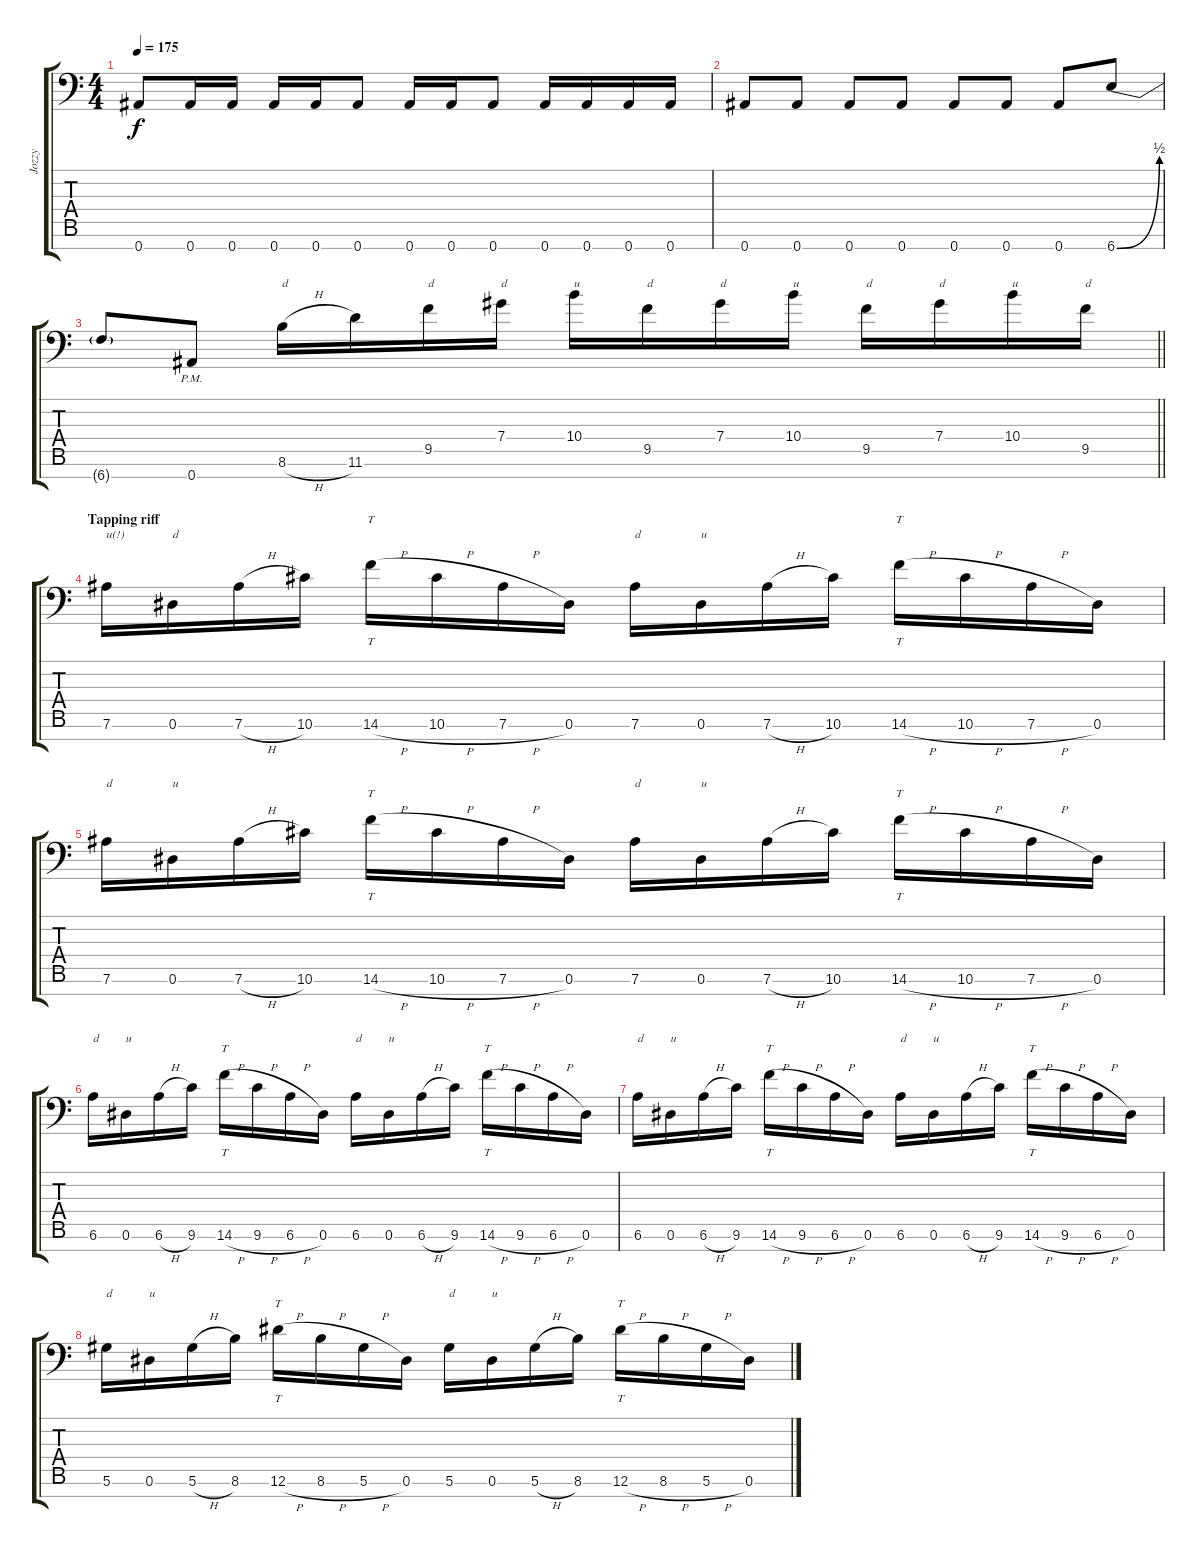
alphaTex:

\track ("Jozzy" "Jozzy") {instrument distortionguitar}
\staff {score tabs}
\tuning (Eb4 Bb3 Gb3 Db3 Ab2 Eb2 Bb1) {hide}
\ts (4 4)
\tempo 175
\clef f4
\ks c
0.7{t}.8{dy f} 0.7.16 0.7.16 0.7.16 0.7.16 0.7.8 0.7.16 0.7.16 0.7.8 0.7.16 0.7.16 0.7.16 0.7.16 |
0.7.8 0.7.8 0.7.8 0.7.8 0.7.8 0.7.8 0.7.8 6.7{be (bend 0 0 60 2)}.8 |
\barLineRight lightlight
6.7{t}.8 0.7{pm}.8 8.6{h}.16{txt "d"} 11.6.16 9.5.16{txt "d"} 7.4.16{txt "d"} 10.4.16{txt "u"} 9.5.16{txt "d"} 7.4.16{txt "d"} 10.4.16{txt "u"} 9.5.16{txt "d"} 7.4.16{txt "d"} 10.4.16{txt "u"} 9.5.16{txt "d"} |
\section ("" "Tapping riff")
7.6.16{txt "u(!)"} 0.6.16{txt "d"} 7.6{h}.16 10.6.16 14.6{h}.16{tt} 10.6{h}.16 7.6{h}.16 0.6.16 7.6.16{txt "d"} 0.6.16{txt "u"} 7.6{h}.16 10.6.16 14.6{h}.16{tt} 10.6{h}.16 7.6{h}.16 0.6.16 |
7.6.16{txt "d"} 0.6.16{txt "u"} 7.6{h}.16 10.6.16 14.6{h}.16{tt} 10.6{h}.16 7.6{h}.16 0.6.16 7.6.16{txt "d"} 0.6.16{txt "u"} 7.6{h}.16 10.6.16 14.6{h}.16{tt} 10.6{h}.16 7.6{h}.16 0.6.16 |
6.6.16{txt "d"} 0.6.16{txt "u"} 6.6{h}.16 9.6.16 14.6{h}.16{tt} 9.6{h}.16 6.6{h}.16 0.6.16 6.6.16{txt "d"} 0.6.16{txt "u"} 6.6{h}.16 9.6.16 14.6{h}.16{tt} 9.6{h}.16 6.6{h}.16 0.6.16 |
6.6.16{txt "d"} 0.6.16{txt "u"} 6.6{h}.16 9.6.16 14.6{h}.16{tt} 9.6{h}.16 6.6{h}.16 0.6.16 6.6.16{txt "d"} 0.6.16{txt "u"} 6.6{h}.16 9.6.16 14.6{h}.16{tt} 9.6{h}.16 6.6{h}.16 0.6.16 |
5.6.16{txt "d"} 0.6.16{txt "u"} 5.6{h}.16 8.6.16 12.6{h}.16{tt} 8.6{h}.16 5.6{h}.16 0.6.16 5.6.16{txt "d"} 0.6.16{txt "u"} 5.6{h}.16 8.6.16 12.6{h}.16{tt} 8.6{h}.16 5.6{h}.16 0.6.16
